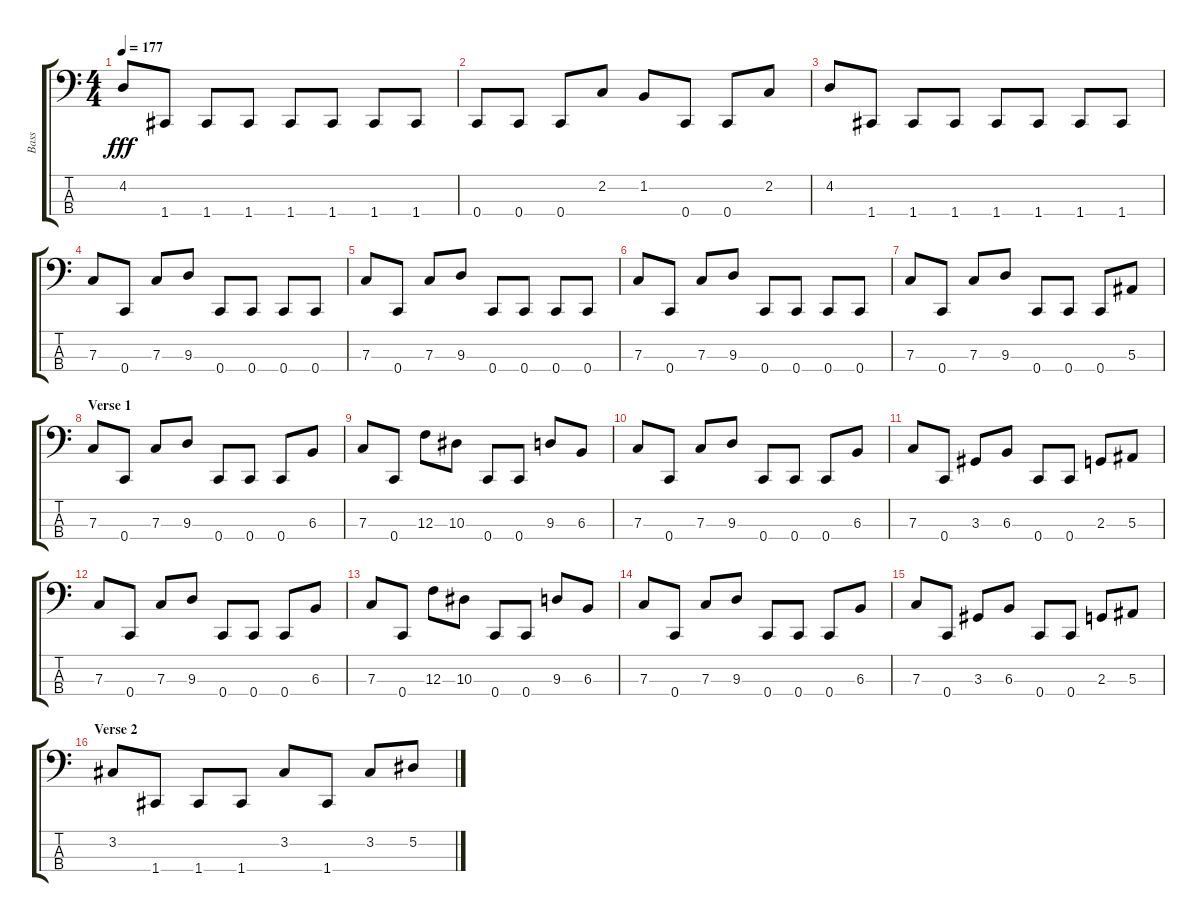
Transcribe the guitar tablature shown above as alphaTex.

\track ("Bass" "Bass") {instrument electricbassfinger}
\staff {score tabs}
\tuning (Eb2 Bb1 F1 C1) {hide}
\ts (4 4)
\tempo 177
\clef f4
\ks c
4.2.8{dy fff} 1.4.8 1.4.8 1.4.8 1.4.8 1.4.8 1.4.8 1.4.8 |
0.4.8 0.4.8 0.4.8 2.2.8 1.2.8 0.4.8 0.4.8 2.2.8 |
4.2.8 1.4.8 1.4.8 1.4.8 1.4.8 1.4.8 1.4.8 1.4.8 |
7.3.8 0.4.8 7.3.8 9.3.8 0.4.8 0.4.8 0.4.8 0.4.8 |
7.3.8 0.4.8 7.3.8 9.3.8 0.4.8 0.4.8 0.4.8 0.4.8 |
7.3.8 0.4.8 7.3.8 9.3.8 0.4.8 0.4.8 0.4.8 0.4.8 |
7.3.8 0.4.8 7.3.8 9.3.8 0.4.8 0.4.8 0.4.8 5.3.8 |
\section ("" "Verse 1")
7.3.8 0.4.8 7.3.8 9.3.8 0.4.8 0.4.8 0.4.8 6.3.8 |
7.3.8 0.4.8 12.3.8 10.3.8 0.4.8 0.4.8 9.3.8 6.3.8 |
7.3.8 0.4.8 7.3.8 9.3.8 0.4.8 0.4.8 0.4.8 6.3.8 |
7.3.8 0.4.8 3.3.8 6.3.8 0.4.8 0.4.8 2.3.8 5.3.8 |
7.3.8 0.4.8 7.3.8 9.3.8 0.4.8 0.4.8 0.4.8 6.3.8 |
7.3.8 0.4.8 12.3.8 10.3.8 0.4.8 0.4.8 9.3.8 6.3.8 |
7.3.8 0.4.8 7.3.8 9.3.8 0.4.8 0.4.8 0.4.8 6.3.8 |
7.3.8 0.4.8 3.3.8 6.3.8 0.4.8 0.4.8 2.3.8 5.3.8 |
\section ("" "Verse 2")
3.2.8 1.4.8 1.4.8 1.4.8 3.2.8 1.4.8 3.2.8 5.2.8
